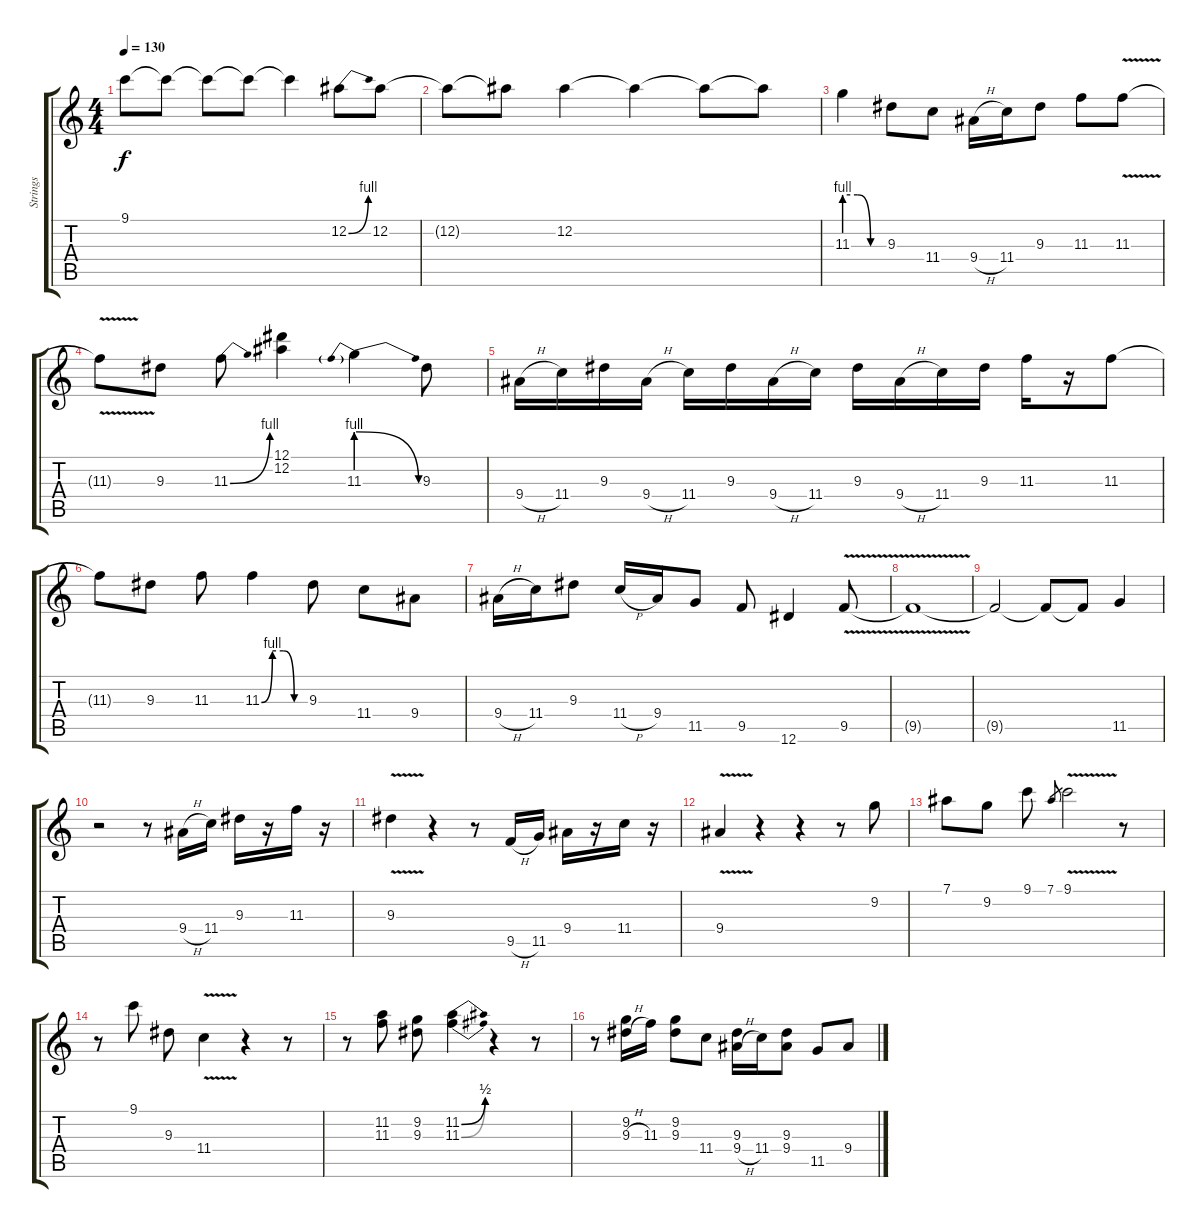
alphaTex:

\track ("Strings" "Strings") {instrument overdrivenguitar}
\staff {score tabs}
\tuning (Eb4 Bb3 Gb3 Db3 Ab2 Eb2) {hide}
\ts (4 4)
\tempo 130
\clef g2
\ks c
9.1{t}.8{dy f} 9.1{t}.8 9.1{t}.8 9.1{t}.8 9.1{t}.4 12.2{be (bend 0 0 60 4)}.8 12.2.8 |
12.2{t}.8 12.2{t}.8 12.2.4 12.2{t}.4 12.2{t}.8 12.2{t}.8 |
11.3{be (custom 0 4 20 4 40 0 60 0)}.4 9.3.8 11.4.8 9.4{h}.16 11.4.16 9.3.8 11.3.8 11.3{v}.8 |
11.3{t}.8 9.3.8 11.3{be (bend 0 0 60 4)}.8 (12.1 12.2).4 11.3{be (prebendrelease 0 4 60 0)}.4 9.3.8 |
9.4{h}.16 11.4.16 9.3.16 9.4{h}.16 11.4.16 9.3.16 9.4{h}.16 11.4.16 9.3.16 9.4{h}.16 11.4.16 9.3.16 11.3.16 r.16 11.3.8 |
11.3{t}.8 9.3.8 11.3.8 11.3{be (custom 0 0 15 4 30 4 45 0 60 0)}.4 9.3.8 11.4.8 9.4.8 |
9.4{h}.16 11.4.16 9.3.8 11.4{h}.16 9.4.16 11.5.8 9.5.8 12.6.4 9.5{v}.8 |
9.5{t}.1 |
9.5{t}.2 9.5{t}.8 9.5{t}.8 11.5.4 |
r.2 r.8 9.4{h}.16 11.4.16 9.3.16 r.16 11.3.16 r.16 |
9.3{v}.4 r.4 r.8 9.5{h}.16 11.5.16 9.4.16 r.16 11.4.16 r.16 |
9.4{v}.4 r.4 r.4 r.8 9.2.8 |
7.1.8 9.2.8 9.1.8 7.1.8{gr} 9.1{v}.2 r.8 |
r.8 9.1.8 9.3.8 11.4{v}.4 r.4 r.8 |
r.8 (11.2 11.3).8 (9.2 9.3).8 (11.2{be (bend 0 0 60 2)} 11.3{be (bend 0 0 60 2)}).4 r.4 r.8 |
r.8 (9.2 9.3{h}).16 11.3.16 (9.2 9.3).8 11.4.8 (9.3 9.4{h}).16 11.4.16 (9.3 9.4).8 11.5.8 9.4.8
